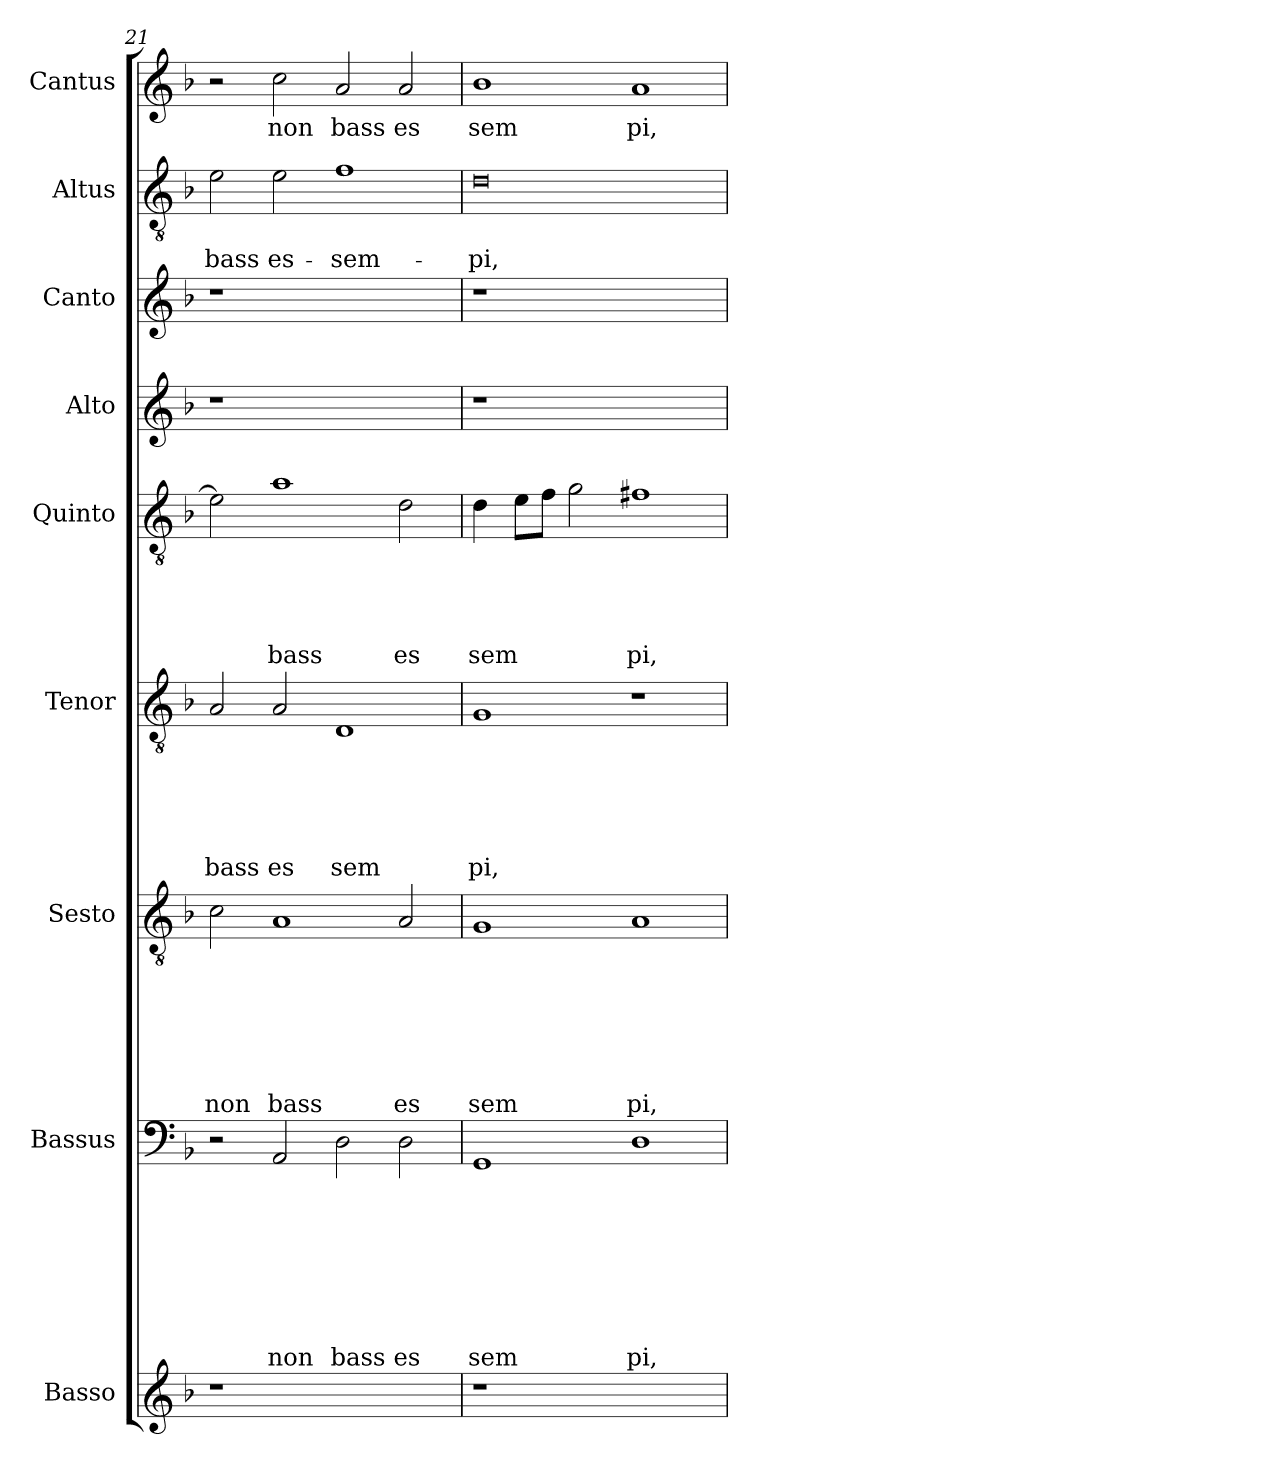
**kern	**kern	**text	**text	**text	**text	**text	**text	**text	**text	**kern	**text	**text	**text	**text	**text	**text	**text	**kern	**text	**text	**text	**text	**text	**text	**kern	**text	**text	**text	**text	**text	**kern	**kern	**kern	**text	**text	**kern	**text
*part9	*part8	*part8	*part8	*part8	*part8	*part8	*part8	*part8	*part8	*part7	*part7	*part7	*part7	*part7	*part7	*part7	*part7	*part6	*part6	*part6	*part6	*part6	*part6	*part6	*part5	*part5	*part5	*part5	*part5	*part5	*part4	*part3	*part2	*part2	*part2	*part1	*part1
*staff9	*staff8	*staff8	*staff8	*staff8	*staff8	*staff8	*staff8	*staff8	*staff8	*staff7	*staff7	*staff7	*staff7	*staff7	*staff7	*staff7	*staff7	*staff6	*staff6	*staff6	*staff6	*staff6	*staff6	*staff6	*staff5	*staff5	*staff5	*staff5	*staff5	*staff5	*staff4	*staff3	*staff2	*staff2	*staff2	*staff1	*staff1
*I"Basso	*I"Bassus	*	*	*	*	*	*	*	*	*I"Sesto	*	*	*	*	*	*	*	*I"Tenor	*	*	*	*	*	*	*I"Quinto	*	*	*	*	*	*I"Alto	*I"Canto	*I"Altus	*	*	*I"Cantus	*
*	*	*	*	*	*	*	*	*	*	*I'Sesto	*	*	*	*	*	*	*	*I'Tenor	*	*	*	*	*	*	*I'Quinto	*	*	*	*	*	*I'Alto	*I'Canto	*I'Altus	*	*	*I'Cantus	*
*clefG2	*clefF4	*	*	*	*	*	*	*	*	*clefGv2	*	*	*	*	*	*	*	*clefGv2	*	*	*	*	*	*	*clefGv2	*	*	*	*	*	*clefG2	*clefG2	*clefGv2	*	*	*clefG2	*
*k[b-]	*k[b-]	*	*	*	*	*	*	*	*	*k[b-]	*	*	*	*	*	*	*	*k[b-]	*	*	*	*	*	*	*k[b-]	*	*	*	*	*	*k[b-]	*k[b-]	*k[b-]	*	*	*k[b-]	*
*F:	*F:	*	*	*	*	*	*	*	*	*F:	*	*	*	*	*	*	*	*F:	*	*	*	*	*	*	*F:	*	*	*	*	*	*F:	*F:	*F:	*	*	*F:	*
=21	=21	=21	=21	=21	=21	=21	=21	=21	=21	=21	=21	=21	=21	=21	=21	=21	=21	=21	=21	=21	=21	=21	=21	=21	=21	=21	=21	=21	=21	=21	=21	=21	=21	=21	=21	=21	=21
!	!	!	!	!	!	!	!	!	!	!	!	!	!	!	!	!	!LO:LY:b	!	!	!	!	!	!	!LO:LY:b	!	!	!	!	!	!	!	!	!	!	!LO:LY:b	!	!
1r	2r	.	.	.	.	.	.	.	.	2c\	.	.	.	.	.	.	non	2A/	.	.	.	.	.	bass	2e\]	.	.	.	.	.	1r	1r	2e\	.	bass	2r	.
!	!	!	!	!	!	!	!	!	!LO:LY:b	!	!	!	!	!	!	!	!LO:LY:b	!	!	!	!	!	!	!LO:LY:b	!	!	!	!	!	!LO:LY:b	!	!	!	!	!LO:LY:b	!	!LO:LY:b
.	2AA/	.	.	.	.	.	.	.	non	1A	.	.	.	.	.	.	bass	2A/	.	.	.	.	.	es	1a	.	.	.	.	bass	.	.	2e\	.	es-	2cc\	non
!	!	!	!	!	!	!	!	!	!LO:LY:b	!	!	!	!	!	!	!	!	!	!	!	!	!	!	!LO:LY:b	!	!	!	!	!	!	!	!	!	!	!LO:LY:b	!	!LO:LY:b
1ryy	2D\	.	.	.	.	.	.	.	bass	.	.	.	.	.	.	.	.	1D	.	.	.	.	.	sem	.	.	.	.	.	.	1ryy	1ryy	1f	.	-sem-	2a/	bass
!	!	!	!	!	!	!	!	!	!LO:LY:b	!	!	!	!	!	!	!	!LO:LY:b	!	!	!	!	!	!	!	!	!	!	!	!	!LO:LY:b	!	!	!	!	!	!	!LO:LY:b
.	2D\	.	.	.	.	.	.	.	es	2A/	.	.	.	.	.	.	es	.	.	.	.	.	.	.	2d\	.	.	.	.	es	.	.	.	.	.	2a/	es
=22	=22	=22	=22	=22	=22	=22	=22	=22	=22	=22	=22	=22	=22	=22	=22	=22	=22	=22	=22	=22	=22	=22	=22	=22	=22	=22	=22	=22	=22	=22	=22	=22	=22	=22	=22	=22	=22
!	!	!	!	!	!	!	!	!	!LO:LY:b	!	!	!	!	!	!	!	!LO:LY:b	!	!	!	!	!	!	!LO:LY:b	!	!	!	!	!	!LO:LY:b	!	!	!	!	!LO:LY:b	!	!LO:LY:b
1r	1GG	.	.	.	.	.	.	.	sem	1G	.	.	.	.	.	.	sem	1G	.	.	.	.	.	pi,	4d\	.	.	.	.	sem	1r	1r	0d	.	-pi,	1b-	sem
.	.	.	.	.	.	.	.	.	.	.	.	.	.	.	.	.	.	.	.	.	.	.	.	.	8e\L	.	.	.	.	.	.	.	.	.	.	.	.
.	.	.	.	.	.	.	.	.	.	.	.	.	.	.	.	.	.	.	.	.	.	.	.	.	8f\J	.	.	.	.	.	.	.	.	.	.	.	.
.	.	.	.	.	.	.	.	.	.	.	.	.	.	.	.	.	.	.	.	.	.	.	.	.	2g\	.	.	.	.	.	.	.	.	.	.	.	.
!	!	!	!	!	!	!	!	!	!LO:LY:b	!	!	!	!	!	!	!	!LO:LY:b	!	!	!	!	!	!	!	!	!	!	!	!	!LO:LY:b	!	!	!	!	!	!	!LO:LY:b
1ryy	1D	.	.	.	.	.	.	.	pi,	1A	.	.	.	.	.	.	pi,	1r	.	.	.	.	.	.	1f#X	.	.	.	.	pi,	1ryy	1ryy	.	.	.	1a	pi,
=	=	=	=	=	=	=	=	=	=	=	=	=	=	=	=	=	=	=	=	=	=	=	=	=	=	=	=	=	=	=	=	=	=	=	=	=	=
*-	*-	*-	*-	*-	*-	*-	*-	*-	*-	*-	*-	*-	*-	*-	*-	*-	*-	*-	*-	*-	*-	*-	*-	*-	*-	*-	*-	*-	*-	*-	*-	*-	*-	*-	*-	*-	*-
